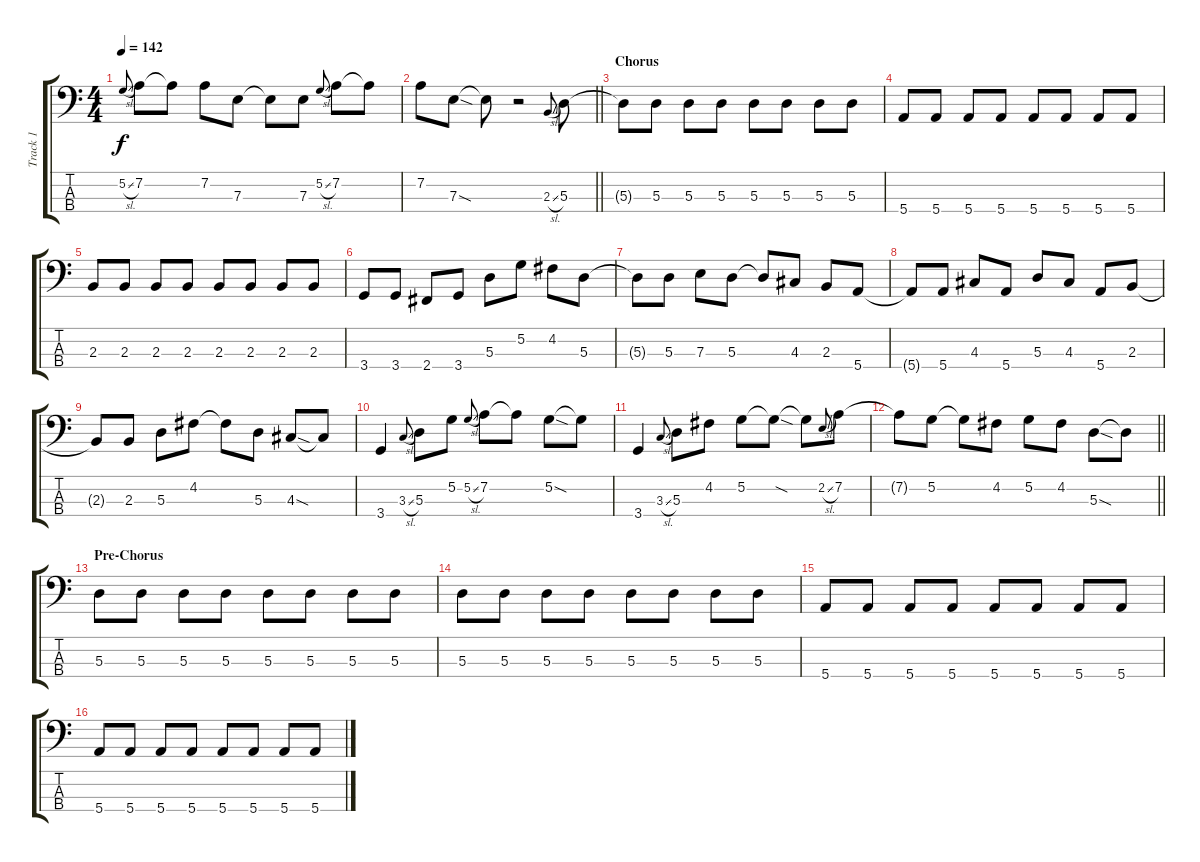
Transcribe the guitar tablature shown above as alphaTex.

\track ("Track 1" "Track 1") {instrument electricbasspick}
\staff {score tabs}
\tuning (G2 D2 A1 E1) {hide}
\ts (4 4)
\tempo 142
\clef f4
\ks c
5.2{sl}.8{gr onbeat dy f} 7.2.8 7.2{t}.8 7.2.8 7.3.8 7.3{t}.8 7.3.8 5.2{sl}.8{gr onbeat} 7.2.8 7.2{t}.8 |
\barLineRight lightlight
7.2.8 7.3{sod}.8 7.3{t}.8 r.2 2.3{sl}.8{gr onbeat} 5.3.8 |
\section ("" "Chorus")
5.3{t}.8 5.3.8 5.3.8 5.3.8 5.3.8 5.3.8 5.3.8 5.3.8 |
5.4.8 5.4.8 5.4.8 5.4.8 5.4.8 5.4.8 5.4.8 5.4.8 |
2.3.8 2.3.8 2.3.8 2.3.8 2.3.8 2.3.8 2.3.8 2.3.8 |
3.4.8 3.4.8 2.4.8 3.4.8 5.3.8 5.2.8 4.2.8 5.3.8 |
5.3{t}.8 5.3.8 7.3.8 5.3.8 5.3{t}.8 4.3.8 2.3.8 5.4.8 |
5.4{t}.8 5.4.8 4.3.8 5.4.8 5.3.8 4.3.8 5.4.8 2.3.8 |
2.3{t}.8 2.3.8 5.3.8 4.2.8 4.2{t}.8 5.3.8 4.3{sod}.8 4.3{t}.8 |
3.4.4 3.3{sl}.8{gr onbeat} 5.3.8 5.2.8 5.2{sl}.8{gr onbeat} 7.2.8 7.2{t}.8 5.2{sod}.8 5.2{t}.8 |
3.4.4 3.3{sl}.8{gr onbeat} 5.3.8 4.2.8 5.2.8 5.2{sod t}.8 5.2{t}.8 2.2{sl}.8{gr onbeat} 7.2.8 |
\barLineRight lightlight
7.2{t}.8 5.2.8 5.2{t}.8 4.2.8 5.2.8 4.2.8 5.3{sod}.8 5.3{t}.8 |
\section ("" "Pre-Chorus")
5.3.8 5.3.8 5.3.8 5.3.8 5.3.8 5.3.8 5.3.8 5.3.8 |
5.3.8 5.3.8 5.3.8 5.3.8 5.3.8 5.3.8 5.3.8 5.3.8 |
5.4.8 5.4.8 5.4.8 5.4.8 5.4.8 5.4.8 5.4.8 5.4.8 |
5.4.8 5.4.8 5.4.8 5.4.8 5.4.8 5.4.8 5.4.8 5.4.8
